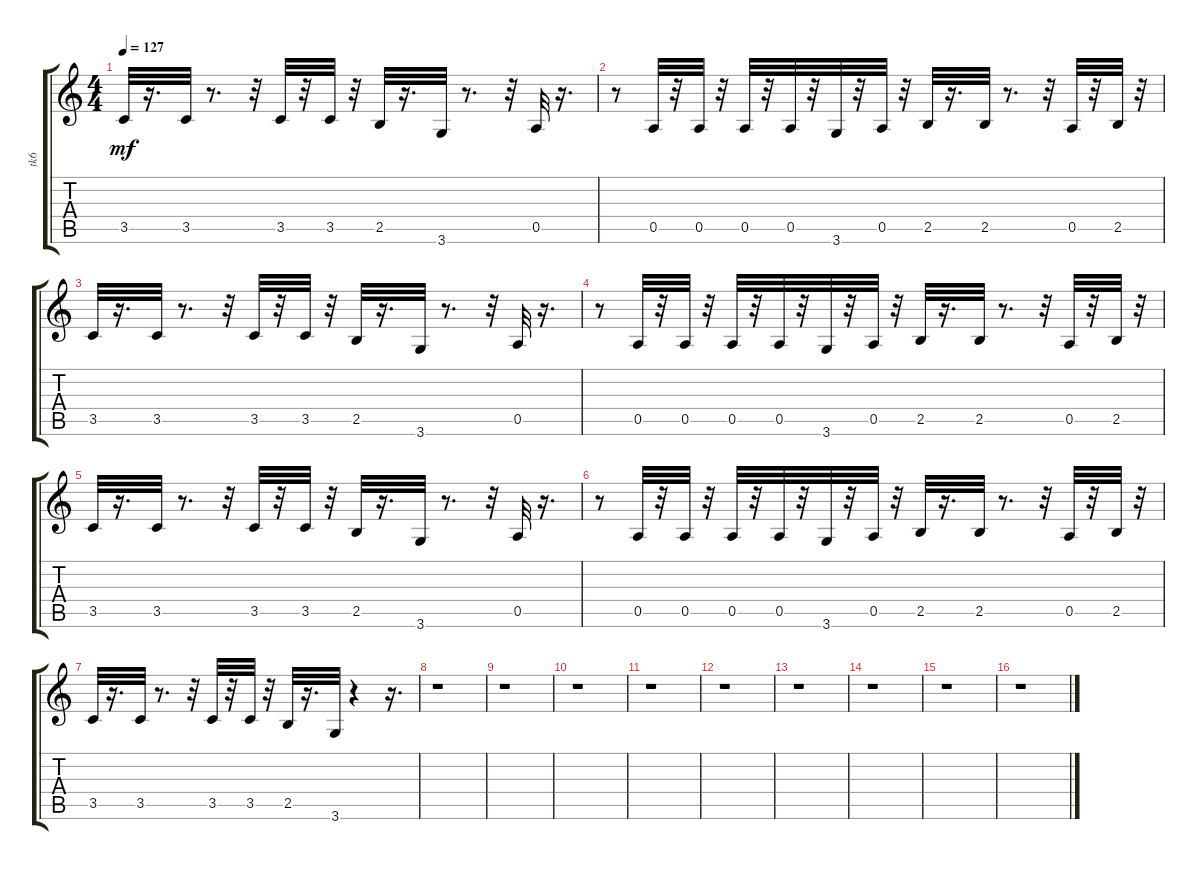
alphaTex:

\track ("tk6" "tk6") {instrument electricguitarmuted}
\staff {score tabs}
\tuning (E4 B3 G3 D3 A2 E2) {hide}
\ts (4 4)
\tempo 127
\clef g2
\ks c
3.5.32{dy mf} r.16{d} 3.5.32 r.8{d} r.32 3.5.32 r.32 3.5.32 r.32 2.5.32 r.16{d} 3.6.32 r.8{d} r.32 0.5.32 r.16{d} |
r.8 0.5.32 r.32 0.5.32 r.32 0.5.32 r.32 0.5.32 r.32 3.6.32 r.32 0.5.32 r.32 2.5.32 r.16{d} 2.5.32 r.8{d} r.32 0.5.32 r.32 2.5.32 r.32 |
3.5.32 r.16{d} 3.5.32 r.8{d} r.32 3.5.32 r.32 3.5.32 r.32 2.5.32 r.16{d} 3.6.32 r.8{d} r.32 0.5.32 r.16{d} |
r.8 0.5.32 r.32 0.5.32 r.32 0.5.32 r.32 0.5.32 r.32 3.6.32 r.32 0.5.32 r.32 2.5.32 r.16{d} 2.5.32 r.8{d} r.32 0.5.32 r.32 2.5.32 r.32 |
3.5.32 r.16{d} 3.5.32 r.8{d} r.32 3.5.32 r.32 3.5.32 r.32 2.5.32 r.16{d} 3.6.32 r.8{d} r.32 0.5.32 r.16{d} |
r.8 0.5.32 r.32 0.5.32 r.32 0.5.32 r.32 0.5.32 r.32 3.6.32 r.32 0.5.32 r.32 2.5.32 r.16{d} 2.5.32 r.8{d} r.32 0.5.32 r.32 2.5.32 r.32 |
3.5.32 r.16{d} 3.5.32 r.8{d} r.32 3.5.32 r.32 3.5.32 r.32 2.5.32 r.16{d} 3.6.32 r.4 r.16{d} |
r.1 |
r.1 |
r.1 |
r.1 |
r.1 |
r.1 |
r.1 |
r.1 |
r.1
